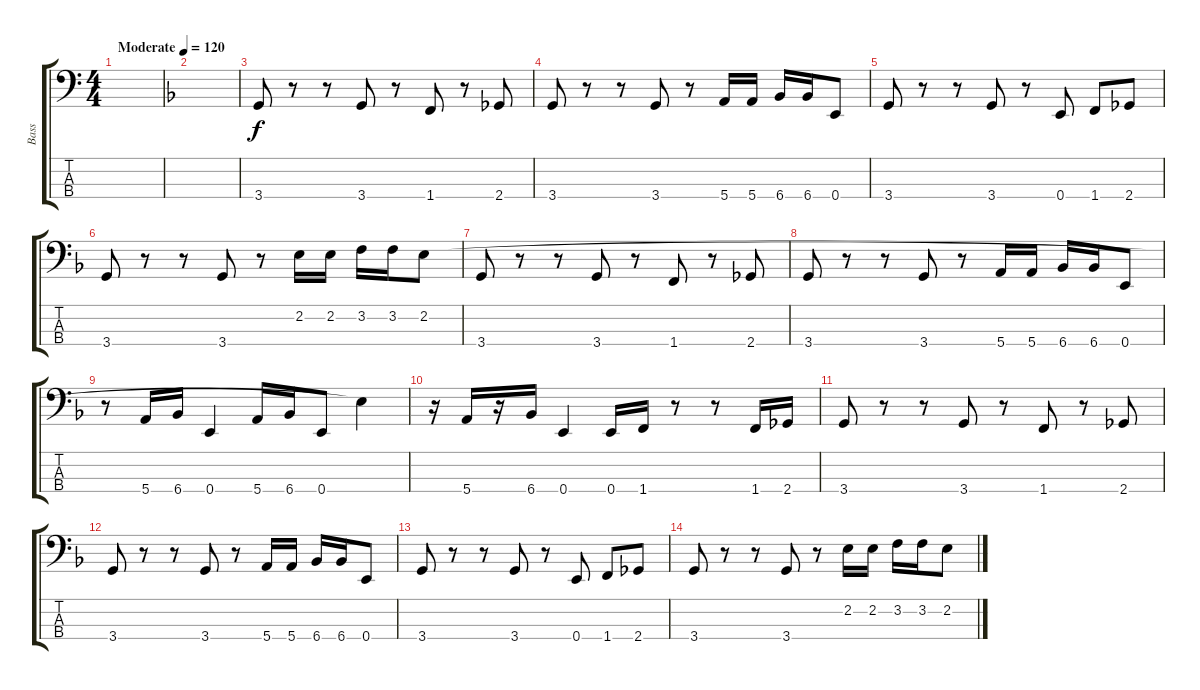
\track ("Bass" "Bass") {instrument slapbass1}
\staff {score tabs}
\tuning (G2 D2 A1 E1) {hide}
\ts (4 4)
\tempo (120 "Moderate")
\clef f4
\ks c
|
\ks f
|
3.4.8 r.8 r.8 3.4.8 r.8 1.4.8 r.8 2.4.8 |
3.4.8 r.8 r.8 3.4.8 r.8 5.4.16 5.4.16 6.4.16 6.4.16 0.4.8 |
3.4.8 r.8 r.8 3.4.8 r.8 0.4.8 1.4.8 2.4.8 |
3.4.8 r.8 r.8 3.4.8 r.8 2.2.16 2.2.16 3.2.16 3.2.16 2.2.8 |
3.4.8 r.8 r.8 3.4.8 r.8 1.4.8 r.8 2.4.8 |
3.4.8 r.8 r.8 3.4.8 r.8 5.4.16 5.4.16 6.4.16 6.4.16 0.4.8 |
r.8 5.4.16 6.4.16 0.4.4 5.4.16 6.4.16 0.4.8 2.2{t}.4 |
r.16 5.4.16 r.16 6.4.16 0.4.4 0.4.16 1.4.16 r.8 r.8 1.4.16 2.4.16 |
3.4.8 r.8 r.8 3.4.8 r.8 1.4.8 r.8 2.4.8 |
3.4.8 r.8 r.8 3.4.8 r.8 5.4.16 5.4.16 6.4.16 6.4.16 0.4.8 |
3.4.8 r.8 r.8 3.4.8 r.8 0.4.8 1.4.8 2.4.8 |
3.4.8 r.8 r.8 3.4.8 r.8 2.2.16 2.2.16 3.2.16 3.2.16 2.2.8
